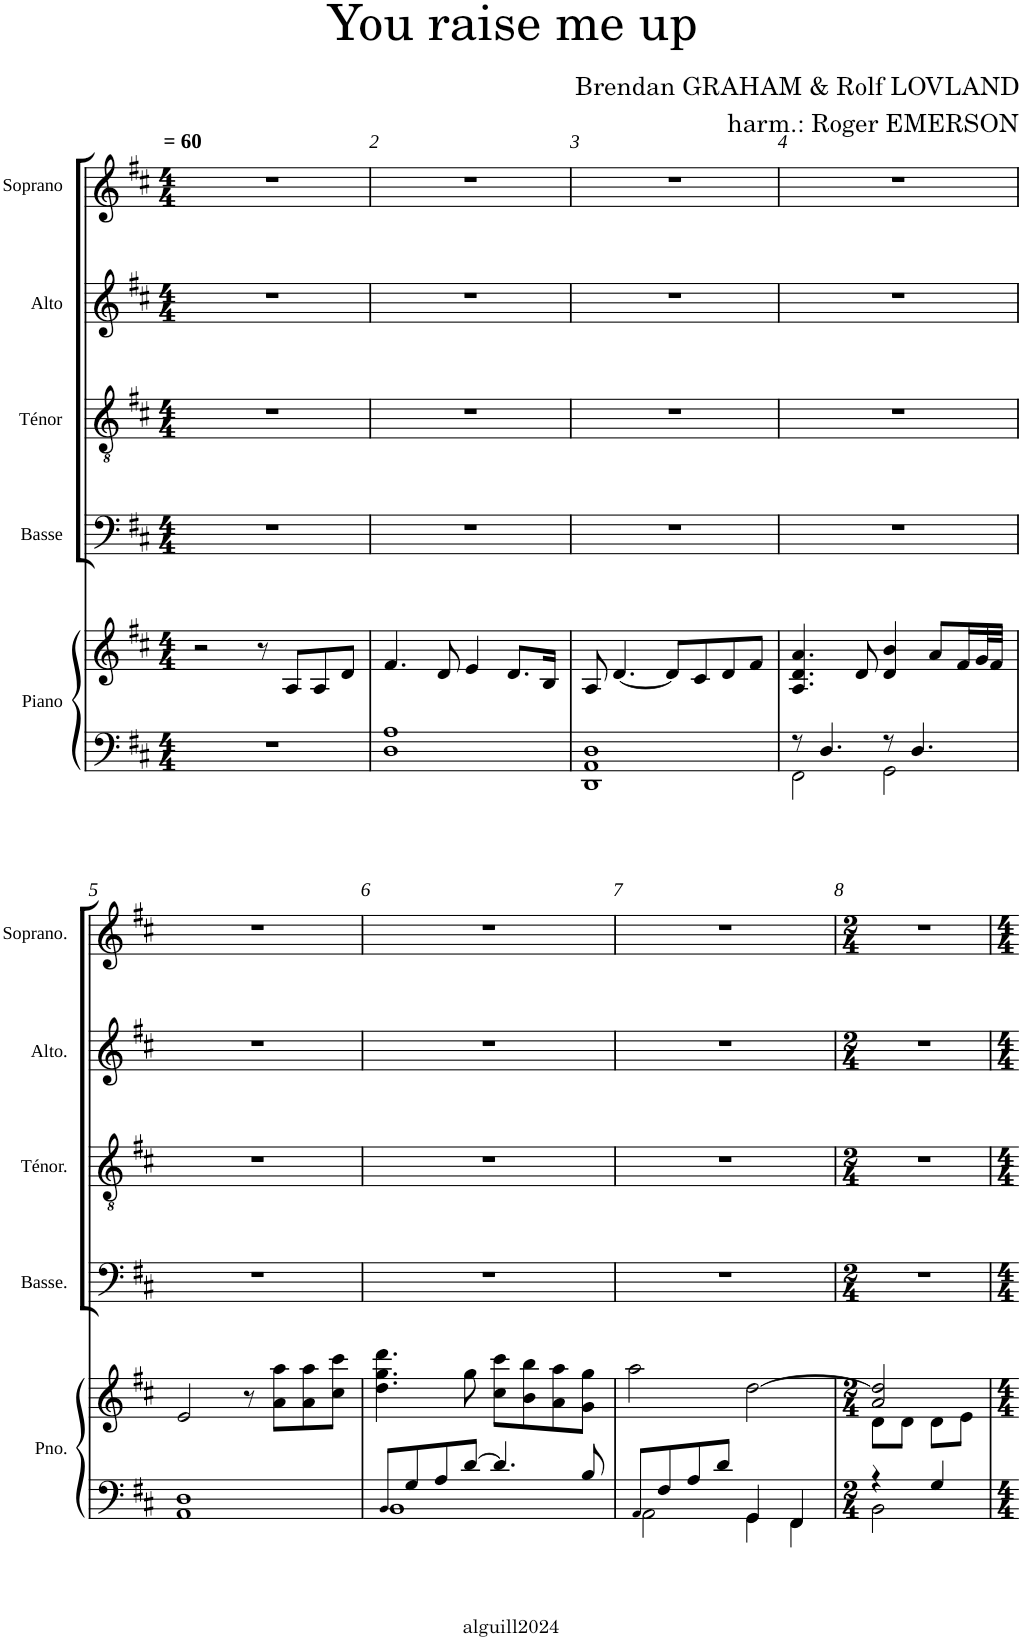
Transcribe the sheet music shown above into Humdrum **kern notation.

**kern	**kern	**kern	**kern	**kern	**kern
*part5	*part5	*part4	*part3	*part2	*part1
*staff6	*staff5	*staff4	*staff3	*staff2	*staff1
*I"Piano	*	*I"Basse	*I"Ténor	*I"Alto	*I"Soprano
*I'Pno.	*	*I'Basse.	*I'Ténor.	*I'Alto.	*I'Soprano.
*clefF4	*clefG2	*clefF4	*clefGv2	*clefG2	*clefG2
*k[f#c#]	*k[f#c#]	*k[f#c#]	*k[f#c#]	*k[f#c#]	*k[f#c#]
*D:	*D:	*D:	*D:	*D:	*D:
*M4/4	*M4/4	*M4/4	*M4/4	*M4/4	*M4/4
=1	=1	=1	=1	=1	=1
!	!	!	!	!	!LO:TX:a:B:t== 60
1r	2r	1r	1r	1r	1r
.	8r	.	.	.	.
.	8A/L	.	.	.	.
.	8A/	.	.	.	.
.	8d/J	.	.	.	.
=2	=2	=2	=2	=2	=2
1D 1A	4.f#/	1r	1r	1r	1r
.	8d/	.	.	.	.
.	4e/	.	.	.	.
.	8.d/L	.	.	.	.
.	16B/Jk	.	.	.	.
=3	=3	=3	=3	=3	=3
1DD 1AA 1D	8A/	1r	1r	1r	1r
.	[4.d/	.	.	.	.
.	8d/L]	.	.	.	.
.	8c#/	.	.	.	.
.	8d/	.	.	.	.
.	8f#/J	.	.	.	.
=4	=4	=4	=4	=4	=4
*^	*	*	*	*	*
8r	2FF#\	4.A/ 4.d/ 4.a/	1r	1r	1r	1r
4.D/	.	.	.	.	.	.
.	.	8d/	.	.	.	.
8r	2GG\	4d/ 4b/	.	.	.	.
4.D/	.	.	.	.	.	.
.	.	8a/L	.	.	.	.
.	.	16f#/L	.	.	.	.
.	.	32g/L	.	.	.	.
.	.	32f#/JJJ	.	.	.	.
*v	*v	*	*	*	*	*
!!LO:LB:g=z
=5	=5	=5	=5	=5	=5
1AA 1D	2e/	1r	1r	1r	1r
.	8r	.	.	.	.
.	8a\ 8aa\L	.	.	.	.
.	8a\ 8aa\	.	.	.	.
.	8cc#\ 8ccc#\J	.	.	.	.
=6	=6	=6	=6	=6	=6
*^	*	*	*	*	*
8BB/L	1BB	4.dd\ 4.gg\ 4.ddd\	1r	1r	1r	1r
8G/	.	.	.	.	.	.
8A/	.	.	.	.	.	.
[>8d/J	.	8gg\	.	.	.	.
4.d/]	.	8cc#\ 8ccc#\L	.	.	.	.
.	.	8b\ 8bb\	.	.	.	.
.	.	8a\ 8aa\	.	.	.	.
8B/	.	8g\ 8gg\J	.	.	.	.
=7	=7	=7	=7	=7	=7	=7
8AA/L	2AA\	2aa\	1r	1r	1r	1r
8F#/	.	.	.	.	.	.
8A/	.	.	.	.	.	.
8d/J	.	.	.	.	.	.
4GG/	4GG\	[2dd\	.	.	.	.
4FF#/	4FF#\	.	.	.	.	.
=8	=8	=8	=8	=8	=8	=8
*M2/4	*	*M2/4	*M2/4	*M2/4	*M2/4	*M2/4
*	*	*^	*	*	*	*
4r	2BB\	2a/ 2dd/]	8d\L	2r	2r	2r	2r
.	.	.	8d\J	.	.	.	.
4G/	.	.	8d\L	.	.	.	.
.	.	.	8e\J	.	.	.	.
*v	*v	*	*	*	*	*	*
*	*v	*v	*	*	*	*
=	=	=	=	=	=
*-	*-	*-	*-	*-	*-
